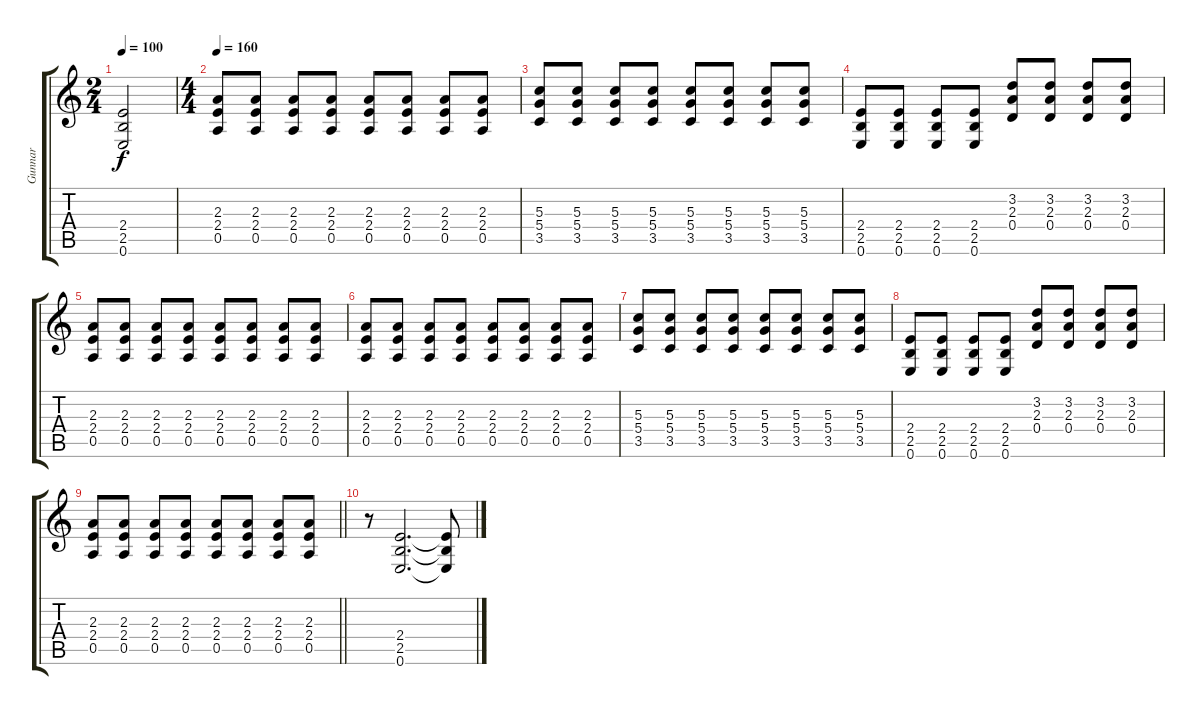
\track ("Gunnar " "Gunnar ") {instrument distortionguitar}
\staff {score tabs}
\tuning (E4 B3 G3 D3 A2 E2) {hide}
\ts (2 4)
\tempo 100
\clef g2
\ks c
(2.4{t} 2.5{t} 0.6{t}).2{dy f} |
\ts (4 4)
\tempo 160
(2.3 2.4 0.5).8 (2.3 2.4 0.5).8 (2.3 2.4 0.5).8 (2.3 2.4 0.5).8 (2.3 2.4 0.5).8 (2.3 2.4 0.5).8 (2.3 2.4 0.5).8 (2.3 2.4 0.5).8 |
(5.3 5.4 3.5).8 (5.3 5.4 3.5).8 (5.3 5.4 3.5).8 (5.3 5.4 3.5).8 (5.3 5.4 3.5).8 (5.3 5.4 3.5).8 (5.3 5.4 3.5).8 (5.3 5.4 3.5).8 |
(2.4 2.5 0.6).8 (2.4 2.5 0.6).8 (2.4 2.5 0.6).8 (2.4 2.5 0.6).8 (3.2 2.3 0.4).8 (3.2 2.3 0.4).8 (3.2 2.3 0.4).8 (3.2 2.3 0.4).8 |
(2.3 2.4 0.5).8 (2.3 2.4 0.5).8 (2.3 2.4 0.5).8 (2.3 2.4 0.5).8 (2.3 2.4 0.5).8 (2.3 2.4 0.5).8 (2.3 2.4 0.5).8 (2.3 2.4 0.5).8 |
(2.3 2.4 0.5).8 (2.3 2.4 0.5).8 (2.3 2.4 0.5).8 (2.3 2.4 0.5).8 (2.3 2.4 0.5).8 (2.3 2.4 0.5).8 (2.3 2.4 0.5).8 (2.3 2.4 0.5).8 |
(5.3 5.4 3.5).8 (5.3 5.4 3.5).8 (5.3 5.4 3.5).8 (5.3 5.4 3.5).8 (5.3 5.4 3.5).8 (5.3 5.4 3.5).8 (5.3 5.4 3.5).8 (5.3 5.4 3.5).8 |
(2.4 2.5 0.6).8 (2.4 2.5 0.6).8 (2.4 2.5 0.6).8 (2.4 2.5 0.6).8 (3.2 2.3 0.4).8 (3.2 2.3 0.4).8 (3.2 2.3 0.4).8 (3.2 2.3 0.4).8 |
\barLineRight lightlight
(2.3 2.4 0.5).8 (2.3 2.4 0.5).8 (2.3 2.4 0.5).8 (2.3 2.4 0.5).8 (2.3 2.4 0.5).8 (2.3 2.4 0.5).8 (2.3 2.4 0.5).8 (2.3 2.4 0.5).8 |
r.8 (2.4 2.5 0.6).2{d} (2.4{t} 2.5{t} 0.6{t}).8
